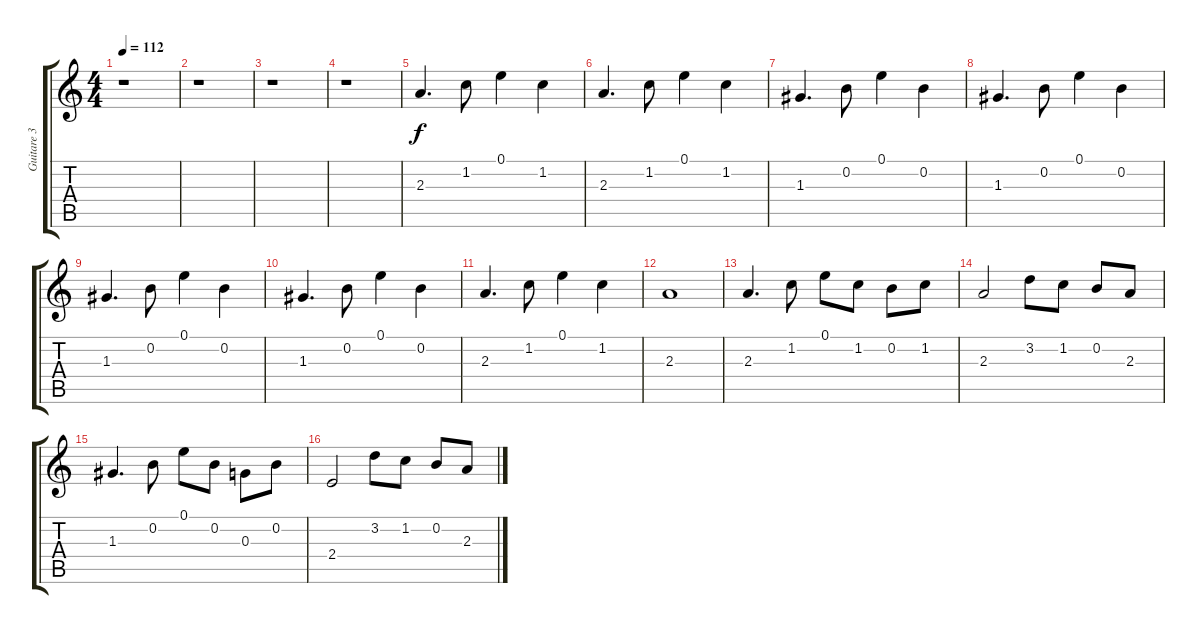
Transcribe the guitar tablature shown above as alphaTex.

\track ("Guitare 3" "Guitare 3") {instrument acousticguitarnylon}
\staff {score tabs}
\tuning (E4 B3 G3 D3 A2 E2) {hide}
\ts (4 4)
\tempo 112
\clef g2
\ks c
r.1{dy ff} |
r.1 |
r.1 |
r.1 |
2.3.4{d dy f} 1.2.8 0.1.4 1.2.4 |
2.3.4{d} 1.2.8 0.1.4 1.2.4 |
1.3.4{d} 0.2.8 0.1.4 0.2.4 |
1.3.4{d} 0.2.8 0.1.4 0.2.4 |
1.3.4{d} 0.2.8 0.1.4 0.2.4 |
1.3.4{d} 0.2.8 0.1.4 0.2.4 |
2.3.4{d} 1.2.8 0.1.4 1.2.4 |
2.3.1 |
2.3.4{d} 1.2.8 0.1.8 1.2.8 0.2.8 1.2.8 |
2.3.2 3.2.8 1.2.8 0.2.8 2.3.8 |
1.3.4{d} 0.2.8 0.1.8 0.2.8 0.3.8{beam Down} 0.2.8{beam Down} |
2.4.2 3.2.8 1.2.8 0.2.8 2.3.8
